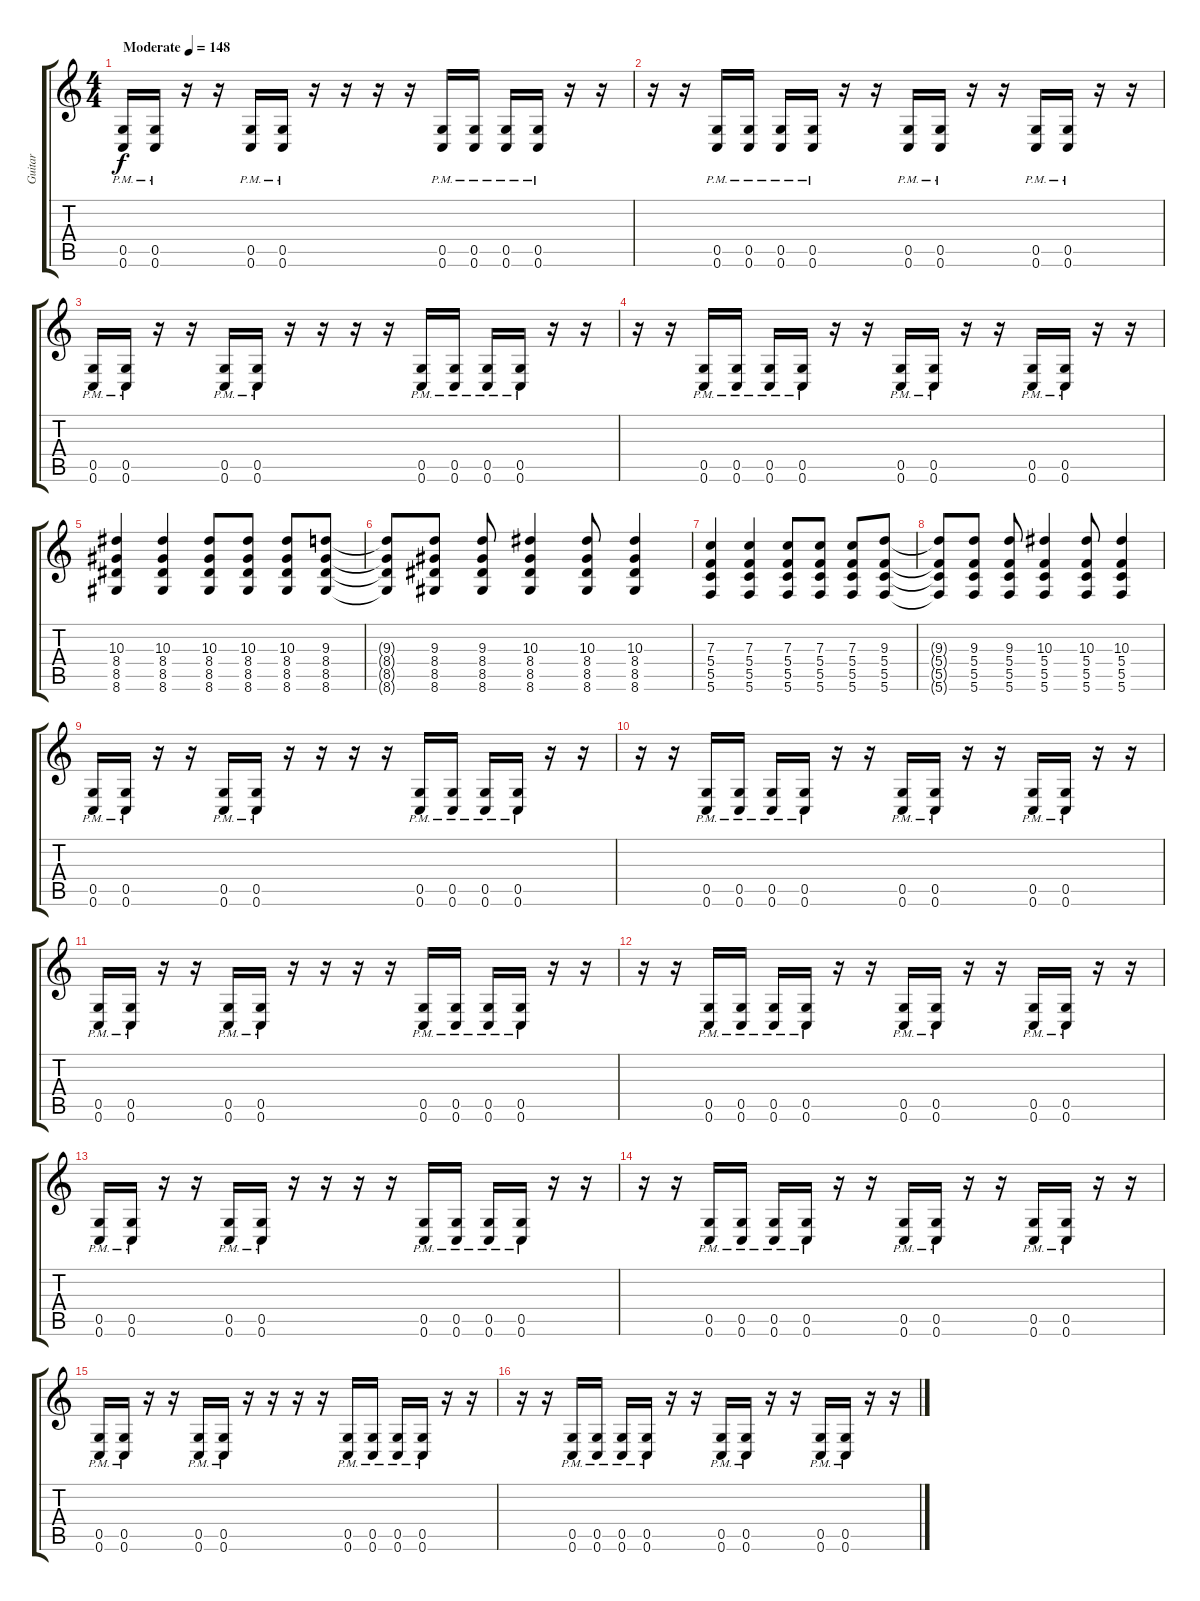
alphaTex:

\track ("Guitar" "Guitar") {instrument overdrivenguitar}
\staff {score tabs}
\tuning (D4 A3 F3 C3 G2 C2) {hide}
\ts (4 4)
\tempo (148 "Moderate")
\clef g2
\ks c
(0.5{pm} 0.6{pm}).16{dy f instrument overdrivenguitar} (0.5{pm} 0.6{pm}).16 r.16 r.16 (0.5{pm} 0.6{pm}).16 (0.5{pm} 0.6{pm}).16 r.16 r.16 r.16 r.16 (0.5{pm} 0.6{pm}).16 (0.5{pm} 0.6{pm}).16 (0.5{pm} 0.6{pm}).16 (0.5{pm} 0.6{pm}).16 r.16 r.16 |
r.16 r.16 (0.5{pm} 0.6{pm}).16 (0.5{pm} 0.6{pm}).16 (0.5{pm} 0.6{pm}).16 (0.5{pm} 0.6{pm}).16 r.16 r.16 (0.5{pm} 0.6{pm}).16 (0.5{pm} 0.6{pm}).16 r.16 r.16 (0.5{pm} 0.6{pm}).16 (0.5{pm} 0.6{pm}).16 r.16 r.16 |
(0.5{pm} 0.6{pm}).16 (0.5{pm} 0.6{pm}).16 r.16 r.16 (0.5{pm} 0.6{pm}).16 (0.5{pm} 0.6).16 r.16 r.16 r.16 r.16 (0.5{pm} 0.6{pm}).16 (0.5{pm} 0.6{pm}).16 (0.5{pm} 0.6{pm}).16 (0.5{pm} 0.6{pm}).16 r.16 r.16 |
r.16 r.16 (0.5{pm} 0.6{pm}).16 (0.5{pm} 0.6{pm}).16 (0.5{pm} 0.6{pm}).16 (0.5{pm} 0.6).16 r.16 r.16 (0.5{pm} 0.6{pm}).16 (0.5{pm} 0.6{pm}).16 r.16 r.16 (0.5{pm} 0.6{pm}).16 (0.5{pm} 0.6{pm}).16 r.16 r.16 |
(10.3 8.4 8.5 8.6).4 (10.3 8.4 8.5 8.6).4 (10.3 8.4 8.5 8.6).8 (10.3 8.4 8.5 8.6).8 (10.3 8.4 8.5 8.6).8 (9.3 8.4 8.5 8.6).8 |
(9.3{t} 8.4{t} 8.5{t} 8.6{t}).8 (9.3 8.4 8.5 8.6).8 (9.3 8.4 8.5 8.6).8 (10.3 8.4 8.5 8.6).4 (10.3 8.4 8.5 8.6).8 (10.3 8.4 8.5 8.6).4 |
(7.3 5.4 5.5 5.6).4 (7.3 5.4 5.5 5.6).4 (7.3 5.4 5.5 5.6).8 (7.3 5.4 5.5 5.6).8 (7.3 5.4 5.5 5.6).8 (9.3 5.4 5.5 5.6).8 |
(9.3{t} 5.4{t} 5.5{t} 5.6{t}).8 (9.3 5.4 5.5 5.6).8 (9.3 5.4 5.5 5.6).8 (10.3 5.4 5.5 5.6).4 (10.3 5.4 5.5 5.6).8 (10.3 5.4 5.5 5.6).4 |
(0.5{pm} 0.6{pm}).16 (0.5{pm} 0.6{pm}).16 r.16 r.16 (0.5{pm} 0.6{pm}).16 (0.5{pm} 0.6{pm}).16 r.16 r.16 r.16 r.16 (0.5{pm} 0.6{pm}).16 (0.5{pm} 0.6{pm}).16 (0.5{pm} 0.6{pm}).16 (0.5{pm} 0.6{pm}).16 r.16 r.16 |
r.16 r.16 (0.5{pm} 0.6{pm}).16 (0.5{pm} 0.6{pm}).16 (0.5{pm} 0.6{pm}).16 (0.5{pm} 0.6{pm}).16 r.16 r.16 (0.5{pm} 0.6{pm}).16 (0.5{pm} 0.6{pm}).16 r.16 r.16 (0.5{pm} 0.6{pm}).16 (0.5{pm} 0.6{pm}).16 r.16 r.16 |
(0.5{pm} 0.6{pm}).16 (0.5{pm} 0.6{pm}).16 r.16 r.16 (0.5{pm} 0.6{pm}).16 (0.5{pm} 0.6{pm}).16 r.16 r.16 r.16 r.16 (0.5{pm} 0.6{pm}).16 (0.5{pm} 0.6{pm}).16 (0.5{pm} 0.6{pm}).16 (0.5{pm} 0.6{pm}).16 r.16 r.16 |
r.16 r.16 (0.5{pm} 0.6{pm}).16 (0.5{pm} 0.6{pm}).16 (0.5{pm} 0.6{pm}).16 (0.5{pm} 0.6{pm}).16 r.16 r.16 (0.5{pm} 0.6{pm}).16 (0.5{pm} 0.6{pm}).16 r.16 r.16 (0.5{pm} 0.6{pm}).16 (0.5{pm} 0.6{pm}).16 r.16 r.16 |
(0.5{pm} 0.6{pm}).16 (0.5{pm} 0.6{pm}).16 r.16 r.16 (0.5{pm} 0.6{pm}).16 (0.5{pm} 0.6{pm}).16 r.16 r.16 r.16 r.16 (0.5{pm} 0.6{pm}).16 (0.5{pm} 0.6{pm}).16 (0.5{pm} 0.6{pm}).16 (0.5{pm} 0.6{pm}).16 r.16 r.16 |
r.16 r.16 (0.5{pm} 0.6{pm}).16 (0.5{pm} 0.6{pm}).16 (0.5{pm} 0.6{pm}).16 (0.5{pm} 0.6{pm}).16 r.16 r.16 (0.5{pm} 0.6{pm}).16 (0.5{pm} 0.6{pm}).16 r.16 r.16 (0.5{pm} 0.6{pm}).16 (0.5{pm} 0.6{pm}).16 r.16 r.16 |
(0.5{pm} 0.6{pm}).16 (0.5{pm} 0.6{pm}).16 r.16 r.16 (0.5{pm} 0.6{pm}).16 (0.5{pm} 0.6{pm}).16 r.16 r.16 r.16 r.16 (0.5{pm} 0.6{pm}).16 (0.5{pm} 0.6{pm}).16 (0.5{pm} 0.6{pm}).16 (0.5{pm} 0.6{pm}).16 r.16 r.16 |
r.16 r.16 (0.5{pm} 0.6{pm}).16 (0.5{pm} 0.6{pm}).16 (0.5{pm} 0.6{pm}).16 (0.5{pm} 0.6{pm}).16 r.16 r.16 (0.5{pm} 0.6{pm}).16 (0.5{pm} 0.6{pm}).16 r.16 r.16 (0.5{pm} 0.6{pm}).16 (0.5{pm} 0.6{pm}).16 r.16 r.16
